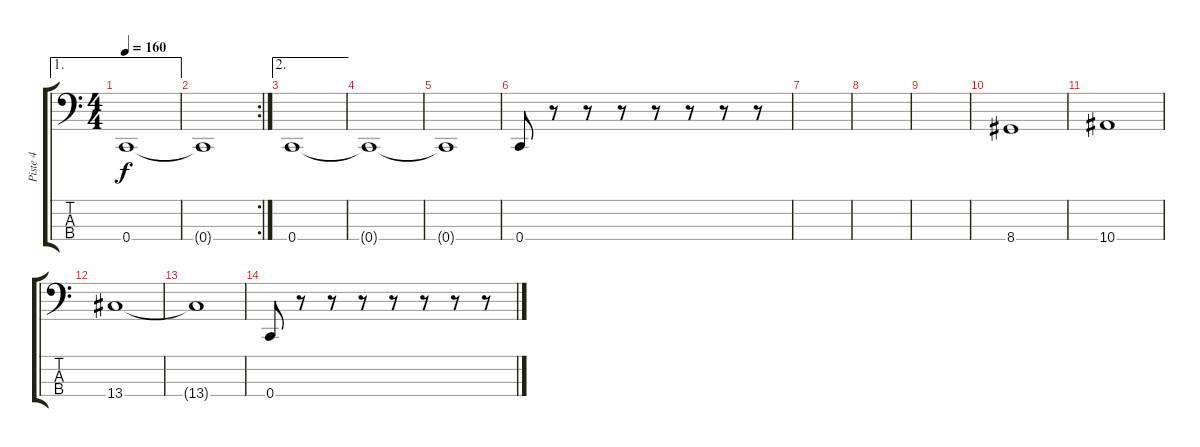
\track ("Piste 4" "Piste 4") {instrument electricbassfinger}
\staff {score tabs}
\tuning (F2 C2 G1 C1) {hide}
\ae 1
\ts (4 4)
\tempo 160
\clef f4
\ks c
0.4.1{dy f} |
\rc 2
0.4{t}.1 |
\ae 2
0.4.1 |
0.4{t}.1 |
0.4{t}.1 |
0.4.8 r.8 r.8 r.8 r.8 r.8 r.8 r.8 |
|
|
|
8.4.1 |
10.4.1 |
13.4.1 |
13.4{t}.1 |
0.4.8 r.8 r.8 r.8 r.8 r.8 r.8 r.8
